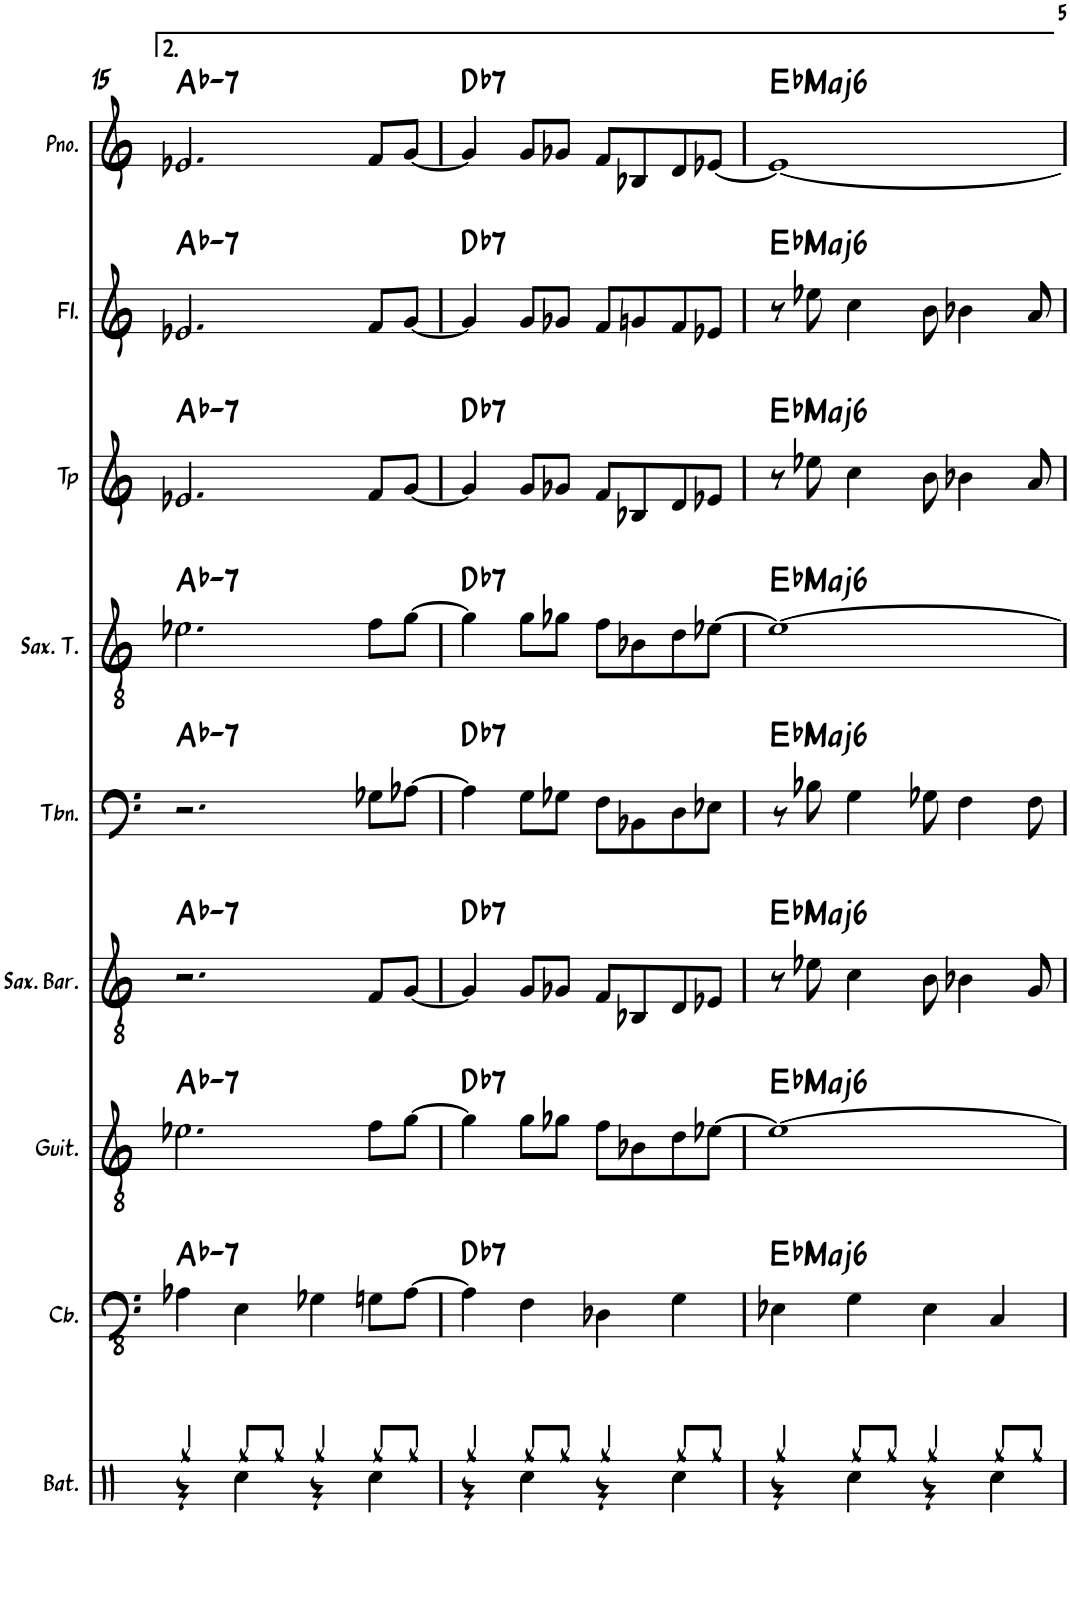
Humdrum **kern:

**kern	**kern	**harte	**kern	**harte	**kern	**harte	**kern	**harte	**kern	**harte	**kern	**harte	**kern	**harte	**kern	**harte
*part9	*part8	*part8	*part7	*part7	*part6	*part6	*part5	*part5	*part4	*part4	*part3	*part3	*part2	*part2	*part1	*part1
*staff9	*staff8	*	*staff7	*	*staff6	*	*staff5	*	*staff4	*	*staff3	*	*staff2	*	*staff1	*
*I"Set de batterie	*I"Contrebasse	*	*I"Guitare acoustique	*	*I"Saxophone baryton	*	*I"Trombone	*	*I"Saxophone ténor	*	*I"Trompette	*	*I"Flûte	*	*I"Piano	*
*I'Bat.	*I'Cb.	*	*I'Guit.	*	*I'Sax. Bar.	*	*I'Tbn.	*	*I'Sax. T.	*	*I'Tp	*	*I'Fl.	*	*I'Pno.	*
!!LO:PB:g=z
*clefX	*clefFv4	*	*clefGv2	*	*clefGv2	*	*clefF4	*	*clefGv2	*	*clefG2	*	*clefG2	*	*clefG2	*
*	*Trd7c12	*	*	*	*Trd12c21	*	*	*	*Trd8c14	*	*Trd1c2	*	*	*	*	*
*k[]	*k[]	*	*k[]	*	*k[]	*	*k[]	*	*k[]	*	*k[]	*	*k[]	*	*k[]	*
*M4/4	*M4/4	*	*M4/4	*	*M4/4	*	*M4/4	*	*M4/4	*	*M4/4	*	*M4/4	*	*M4/4	*
*met(c)	*met(c)	*	*met(c)	*	*met(c)	*	*met(c)	*	*met(c)	*	*met(c)	*	*met(c)	*	*met(c)	*
=15	=15	=15	=15	=15	=15	=15	=15	=15	=15	=15	=15	=15	=15	=15	=15	=15
*^	*	*	*	*	*	*	*	*	*	*	*	*	*	*	*	*
!	!	!	!LO:H:kt=7	!	!LO:H:kt=7	!	!LO:H:kt=7	!	!LO:H:kt=7	!	!LO:H:kt=7	!	!LO:H:kt=7	!	!LO:H:kt=7	!	!LO:H:kt=7
4Rgg/	4r	4AA-X\	Ab:min7	2.e-X\	Ab:min7	2.r	Ab:min7	2.r	Ab:min7	2.e-X\	Ab:min7	2.e-X/	Ab:min7	2.e-X/	Ab:min7	2.e-X/	Ab:min7
8Rgg/L	4Rcc\	4EE\	.	.	.	.	.	.	.	.	.	.	.	.	.	.	.
8Rgg/J	.	.	.	.	.	.	.	.	.	.	.	.	.	.	.	.	.
4Rgg/	4r	4GG-X\	.	.	.	.	.	.	.	.	.	.	.	.	.	.	.
8Rgg/L	4Rcc\	8GGn\L	.	8f\L	.	8F/L	.	8G-X\L	.	8f\L	.	8f/L	.	8f/L	.	8f/L	.
8Rgg/J	.	[8AA-\J	.	[8g\J	.	[8G/J	.	[8A-X\J	.	[8g\J	.	[8g/J	.	[8g/J	.	[8g/J	.
=16	=16	=16	=16	=16	=16	=16	=16	=16	=16	=16	=16	=16	=16	=16	=16	=16	=16
!	!	!	!LO:H:kt=7	!	!LO:H:kt=7	!	!LO:H:kt=7	!	!LO:H:kt=7	!	!LO:H:kt=7	!	!LO:H:kt=7	!	!LO:H:kt=7	!	!LO:H:kt=7
4Rgg/	4r	4AA-\]	Db:7	4g\]	Db:7	4G/]	Db:7	4A-\]	Db:7	4g\]	Db:7	4g/]	Db:7	4g/]	Db:7	4g/]	Db:7
8Rgg/L	4Rcc\	4FF\	.	8g\L	.	8G/L	.	8G\L	.	8g\L	.	8g/L	.	8g/L	.	8g/L	.
8Rgg/J	.	.	.	8g-X\J	.	8G-X/J	.	8G-X\J	.	8g-X\J	.	8g-X/J	.	8g-X/J	.	8g-X/J	.
4Rgg/	4r	4DD-X\	.	8f\L	.	8F/L	.	8F\L	.	8f\L	.	8f/L	.	8f/L	.	8f/L	.
.	.	.	.	8B-X\	.	8BB-X/	.	8BB-X\	.	8B-X\	.	8B-X/	.	8gn/	.	8B-X/	.
8Rgg/L	4Rcc\	4GG\	.	8d\	.	8D/	.	8D\	.	8d\	.	8d/	.	8f/	.	8d/	.
8Rgg/J	.	.	.	[8e-X\J	.	8E-X/J	.	8E-X\J	.	[8e-X\J	.	8e-X/J	.	8e-X/J	.	[8e-X/J	.
=17	=17	=17	=17	=17	=17	=17	=17	=17	=17	=17	=17	=17	=17	=17	=17	=17	=17
!	!	!	!LO:H:kt=Maj6	!	!LO:H:kt=Maj6	!	!LO:H:kt=Maj6	!	!LO:H:kt=Maj6	!	!LO:H:kt=Maj6	!	!LO:H:kt=Maj6	!	!LO:H:kt=Maj6	!	!LO:H:kt=Maj6
4Rgg/	4r	4EE-X\	Eb:maj6	1e-_	Eb:maj6	8r	Eb:maj6	8rC	Eb:maj6	1e-_	Eb:maj6	8r	Eb:maj6	8r	Eb:maj6	1e-_	Eb:maj6
.	.	.	.	.	.	8e-X\	.	8B-X\	.	.	.	8ee-X\	.	8ee-X\	.	.	.
8Rgg/L	4Rcc\	4GG\	.	.	.	4c\	.	4G\	.	.	.	4cc\	.	4cc\	.	.	.
8Rgg/J	.	.	.	.	.	.	.	.	.	.	.	.	.	.	.	.	.
4Rgg/	4r	4EE-\	.	.	.	8B\	.	8G-X\	.	.	.	8b\	.	8b\	.	.	.
.	.	.	.	.	.	4B-X\	.	4F\	.	.	.	4b-X\	.	4b-X\	.	.	.
8Rgg/L	4Rcc\	4CC/	.	.	.	.	.	.	.	.	.	.	.	.	.	.	.
8Rgg/J	.	.	.	.	.	8G/	.	8F\	.	.	.	8a/	.	8a/	.	.	.
*v	*v	*	*	*	*	*	*	*	*	*	*	*	*	*	*	*	*
=	=	=	=	=	=	=	=	=	=	=	=	=	=	=	=	=
*-	*-	*-	*-	*-	*-	*-	*-	*-	*-	*-	*-	*-	*-	*-	*-	*-
